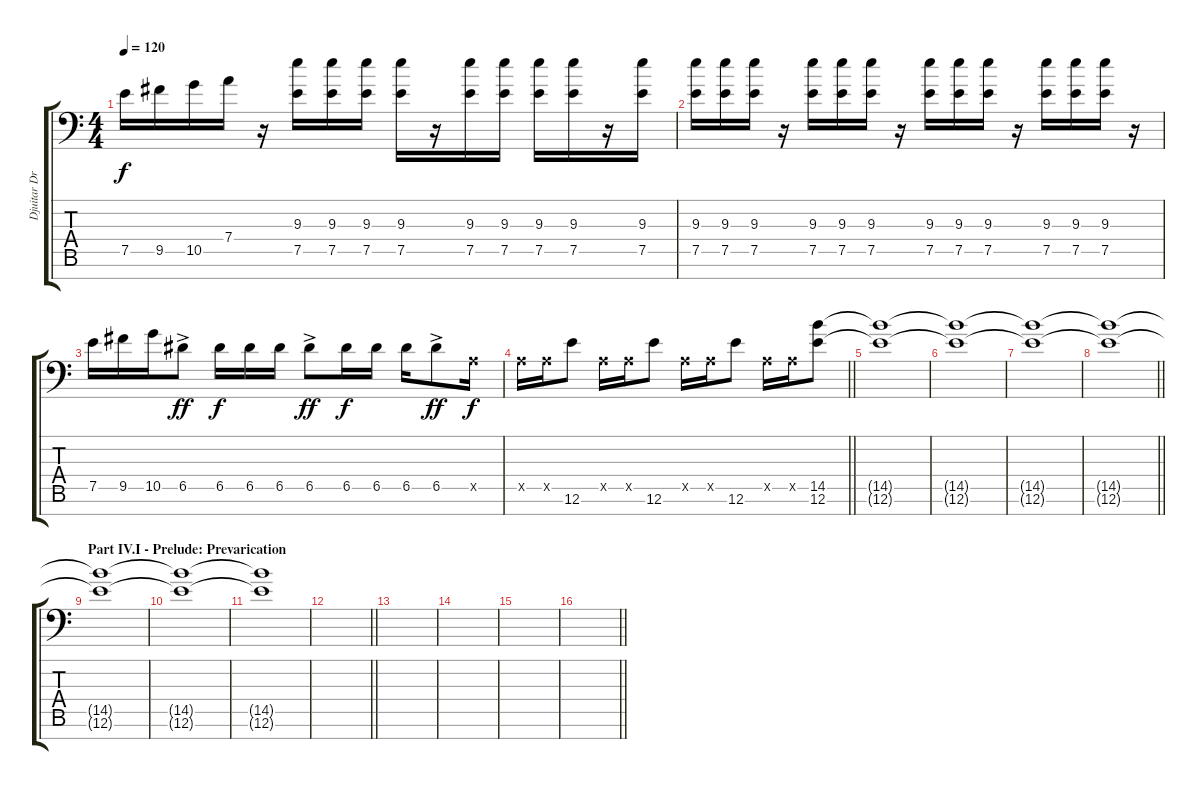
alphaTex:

\track ("Djuitar Dropped A" "Djuitar Dr") {instrument distortionguitar}
\staff {score tabs}
\tuning (E4 B3 G3 D3 A2 E2 A1) {hide}
\ts (4 4)
\tempo 120
\clef f4
\ks c
7.5.16{dy f} 9.5.16 10.5.16 7.4.16 r.16 (9.3 7.5).16 (9.3 7.5).16 (9.3 7.5).16 (9.3 7.5).16 r.16 (9.3 7.5).16 (9.3 7.5).16 (9.3 7.5).16 (9.3 7.5).16 r.16 (9.3 7.5).16 |
(9.3 7.5).16 (9.3 7.5).16 (9.3 7.5).16 r.16 (9.3 7.5).16 (9.3 7.5).16 (9.3 7.5).16 r.16 (9.3 7.5).16 (9.3 7.5).16 (9.3 7.5).16 r.16 (9.3 7.5).16 (9.3 7.5).16 (9.3 7.5).16 r.16 |
7.5.16 9.5.16 10.5.16 6.5{ac}.8{dy ff} 6.5.16{dy f} 6.5.16 6.5.16 6.5{ac}.8{dy ff} 6.5.16{dy f} 6.5.16 6.5.16 6.5{ac}.8{dy ff} 0.5{x}.16{dy f} |
\barLineRight lightlight
0.5{x}.16 0.5{x}.16 12.6.8 0.5{x}.16 0.5{x}.16 12.6.8 0.5{x}.16 0.5{x}.16 12.6.8 0.5{x}.16 0.5{x}.16 (14.5 12.6).8 |
(14.5{t} 12.6{t}).1 |
(14.5{t} 12.6{t}).1 |
(14.5{t} 12.6{t}).1{volume 0} |
\barLineRight lightlight
(14.5{t} 12.6{t}).1 |
\section ("" "Part IV.I - Prelude: Prevarication")
(14.5{t} 12.6{t}).1 |
(14.5{t} 12.6{t}).1 |
(14.5{t} 12.6{t}).1 |
\barLineRight lightlight
|
|
|
|
\barLineRight lightlight
